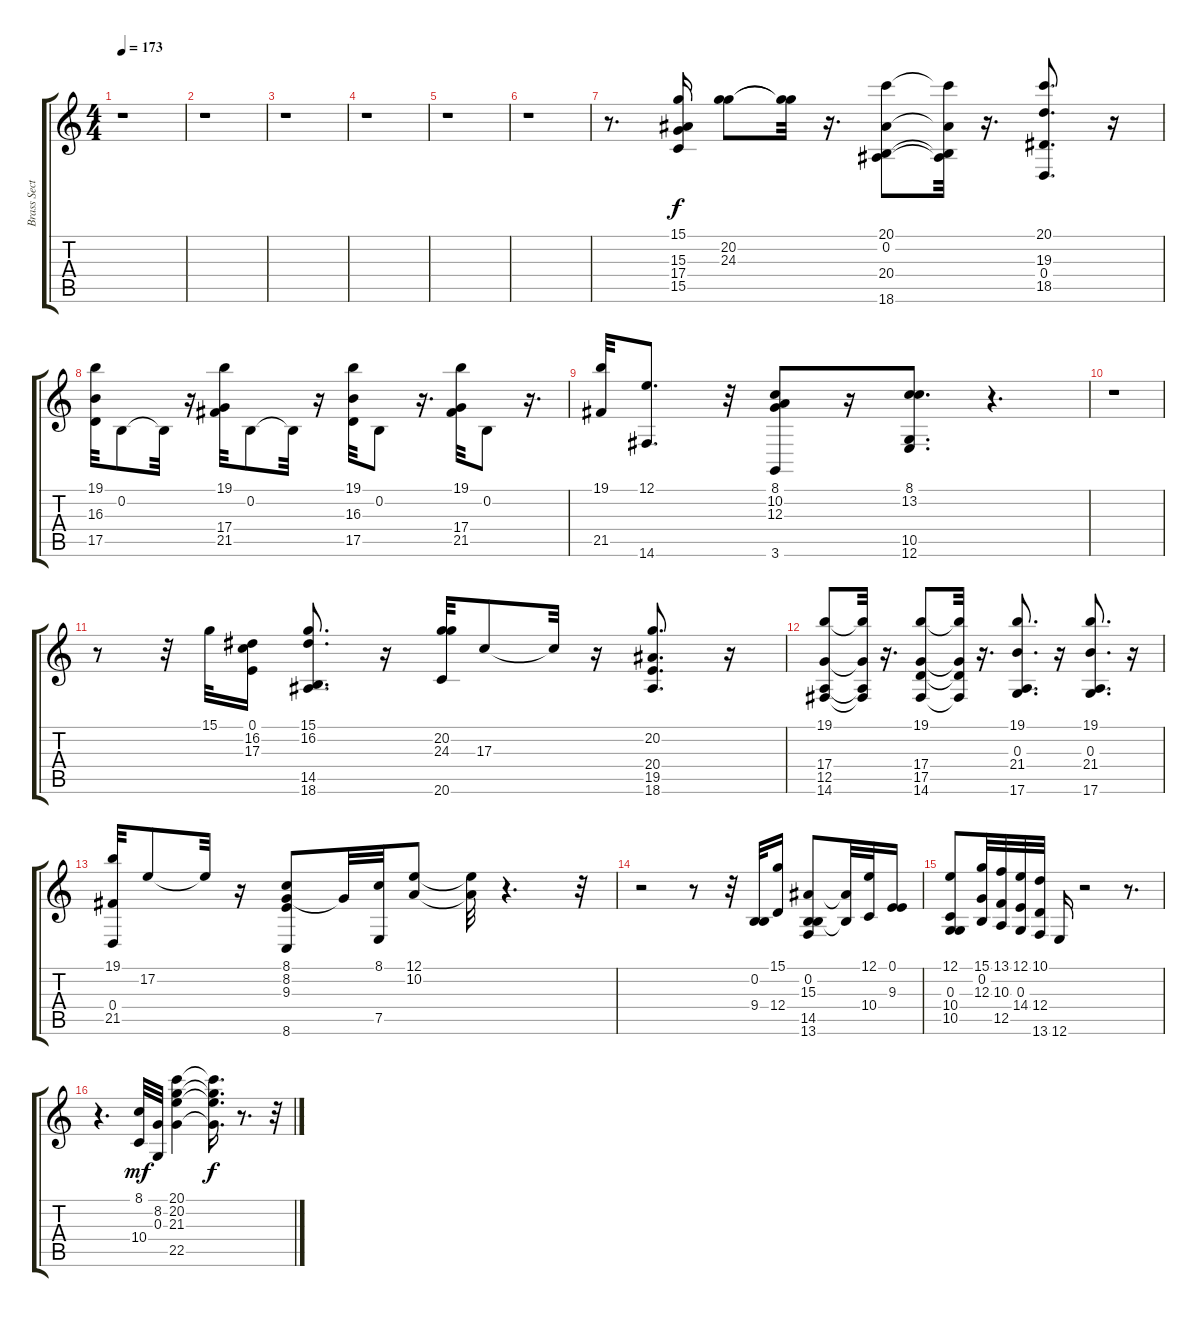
\track ("Brass Section" "Brass Sect") {instrument brasssection}
\staff {score tabs}
\tuning (E4 B3 G3 D3 A2 E2) {hide}
\ts (4 4)
\tempo 173
\clef g2
\ks c
r.1{dy f} |
r.1 |
r.1 |
r.1 |
r.1 |
r.1 |
r.8{d} (15.1 15.3 17.4 15.5).16 (20.2 24.3).8 (20.2{t} 24.3{t}).32 r.16{d} (20.1 0.2 20.4 18.6).8 (20.1{t} 0.2{t} 20.4{t} 18.6{t}).32 r.16{d} (20.1 19.3 0.4 18.5).8{d} r.16 |
(19.1 16.3 17.5).32 0.2.8 0.2{t}.32 r.16 (19.1 17.4 21.5).32 0.2.8 0.2{t}.32 r.16 (19.1 16.3 17.5).32 0.2.8 r.16{d} (19.1 17.4 21.5).32 0.2.8 r.16{d} |
(19.1 21.5).32 (12.1 14.6).8{d} r.32 (8.1 10.2 12.3 3.6).8 r.16 (8.1 13.2 10.5 12.6).8{d} r.4{d} |
r.1 |
r.8 r.32 15.1.32 (0.1 16.2 17.3).16 (15.1 16.2 14.5 18.6).8{d} r.16 (20.2 24.3 20.6).32 17.3.8 17.3{t}.32 r.16 (20.2 20.4 19.5 18.6).8{d} r.16 |
(19.1 17.4 12.5 14.6).8 (19.1{t} 17.4{t} 12.5{t} 14.6{t}).32 r.16{d} (19.1 17.4 17.5 14.6).8 (19.1{t} 17.4{t} 17.5{t} 14.6{t}).32 r.16{d} (19.1 0.3 21.4 17.6).8{d} r.16 (19.1 0.3 21.4 17.6).8{d} r.16 |
(19.1 0.4 21.5).32 17.2.8 17.2{t}.32 r.16 (8.1 8.2 9.3 8.6).8 8.2{t}.32 (8.1 7.5).32 (12.1 10.2).8 (12.1{t} 10.2{t}).32 r.4{d} r.32 |
r.2 r.8 r.32 (0.2 9.4).32 (15.1 12.4).16 (0.2 15.3 14.5 13.6).8 (0.2{t} 15.3{t}).32 (12.1 10.4).32 (0.1 9.3).16 |
(12.1 0.3 10.4 10.5).8 (15.1 0.2 12.3).32 (13.1 10.3 12.5).32 (12.1 0.3 14.4).32 (10.1 12.4 13.6).32 12.6.16 r.2 r.8{d} |
r.4{d} (8.1 10.4).32{dy mf} (8.2 0.3).32 (20.1 20.2 21.3 22.5).4 (20.1{t} 20.2{t} 21.3{t} 22.5{t}).16{d dy f} r.8{d} r.32
